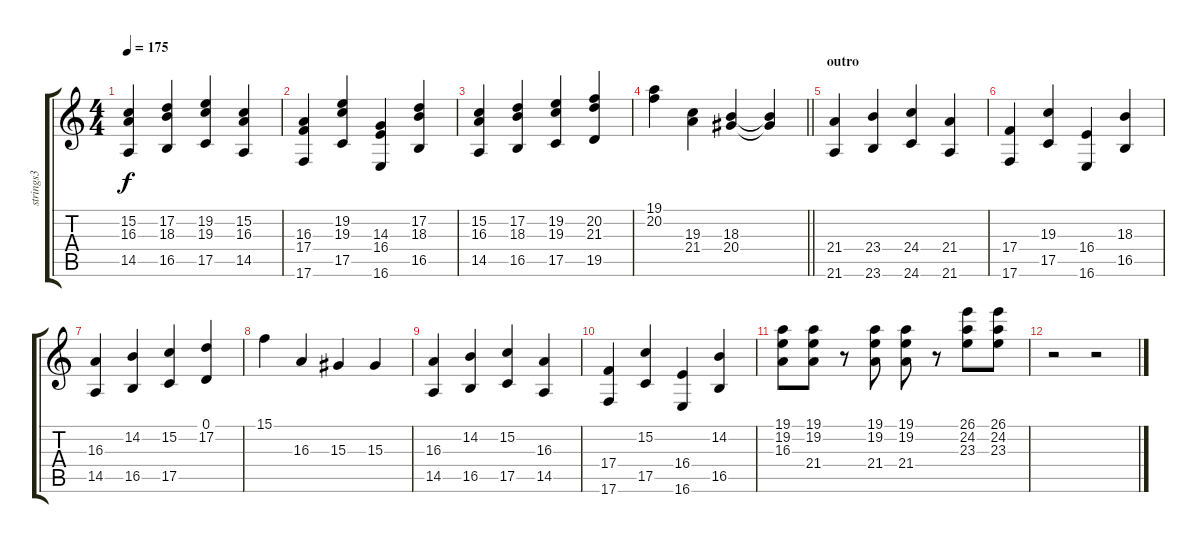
\track ("strings3" "strings3") {instrument stringensemble1}
\staff {score tabs}
\tuning (D4 A3 F3 C3 G2 C2) {hide}
\ts (4 4)
\tempo 175
\clef g2
\ks c
(15.2 16.3 14.5).4{dy f} (17.2 18.3 16.5).4 (19.2 19.3 17.5).4 (15.2 16.3 14.5).4 |
(16.3 17.4 17.6).4 (19.2 19.3 17.5).4 (14.3 16.4 16.6).4 (17.2 18.3 16.5).4 |
(15.2 16.3 14.5).4 (17.2 18.3 16.5).4 (19.2 19.3 17.5).4 (20.2 21.3 19.5).4 |
\barLineRight lightlight
(19.1 20.2).4 (19.3 21.4).4 (18.3 20.4).4 (18.3{t} 20.4{t}).4 |
\section ("" "outro")
(21.4 21.6).4 (23.4 23.6).4 (24.4 24.6).4 (21.4 21.6).4 |
(17.4 17.6).4 (19.3 17.5).4 (16.4 16.6).4 (18.3 16.5).4 |
(16.3 14.5).4 (14.2 16.5).4 (15.2 17.5).4 (0.1 17.2).4 |
15.1.4 16.3.4 15.3.4 15.3.4 |
(16.3 14.5).4 (14.2 16.5).4 (15.2 17.5).4 (16.3 14.5).4 |
(17.4 17.6).4 (15.2 17.5).4 (16.4 16.6).4 (14.2 16.5).4 |
(19.1 19.2 16.3).8 (19.1 19.2 21.4).8 r.8 (19.1 19.2 21.4).8 (19.1 19.2 21.4).8 r.8 (26.1 24.2 23.3).8 (26.1 24.2 23.3).8 |
r.2 r.2
